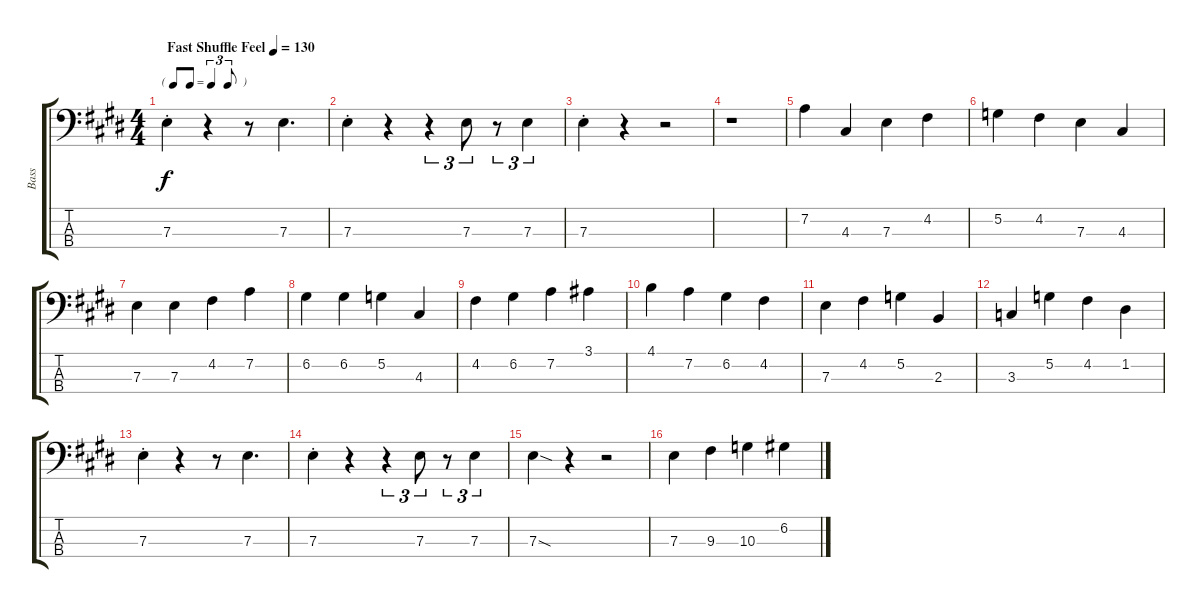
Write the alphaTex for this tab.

\track ("Bass" "Bass") {instrument electricbassfinger}
\staff {score tabs}
\tuning (G2 D2 A1 E1) {hide}
\ts (4 4)
\tf triplet8th
\tempo (130 "Fast Shuffle Feel")
\clef f4
\ks e
7.3{st}.4{dy f instrument electricbassfinger} r.4 r.8 7.3.4{d} |
7.3{st}.4 r.4 r.4{tu (3 2)} 7.3.8{tu (3 2)} r.8{tu (3 2)} 7.3.4{tu (3 2)} |
7.3{st}.4 r.4 r.2 |
r.1 |
7.2.4 4.3.4 7.3.4 4.2.4 |
5.2.4 4.2.4 7.3.4 4.3.4 |
7.3.4 7.3.4 4.2.4 7.2.4 |
6.2.4 6.2.4 5.2.4 4.3.4 |
4.2.4 6.2.4 7.2.4 3.1.4 |
4.1.4 7.2.4 6.2.4 4.2.4 |
7.3.4 4.2.4 5.2.4 2.3.4 |
3.3.4 5.2.4 4.2.4 1.2.4 |
7.3{st}.4 r.4 r.8 7.3.4{d} |
7.3{st}.4 r.4 r.4{tu (3 2)} 7.3.8{tu (3 2)} r.8{tu (3 2)} 7.3.4{tu (3 2)} |
7.3{sod}.4 r.4 r.2 |
7.3.4 9.3.4 10.3.4 6.2.4
